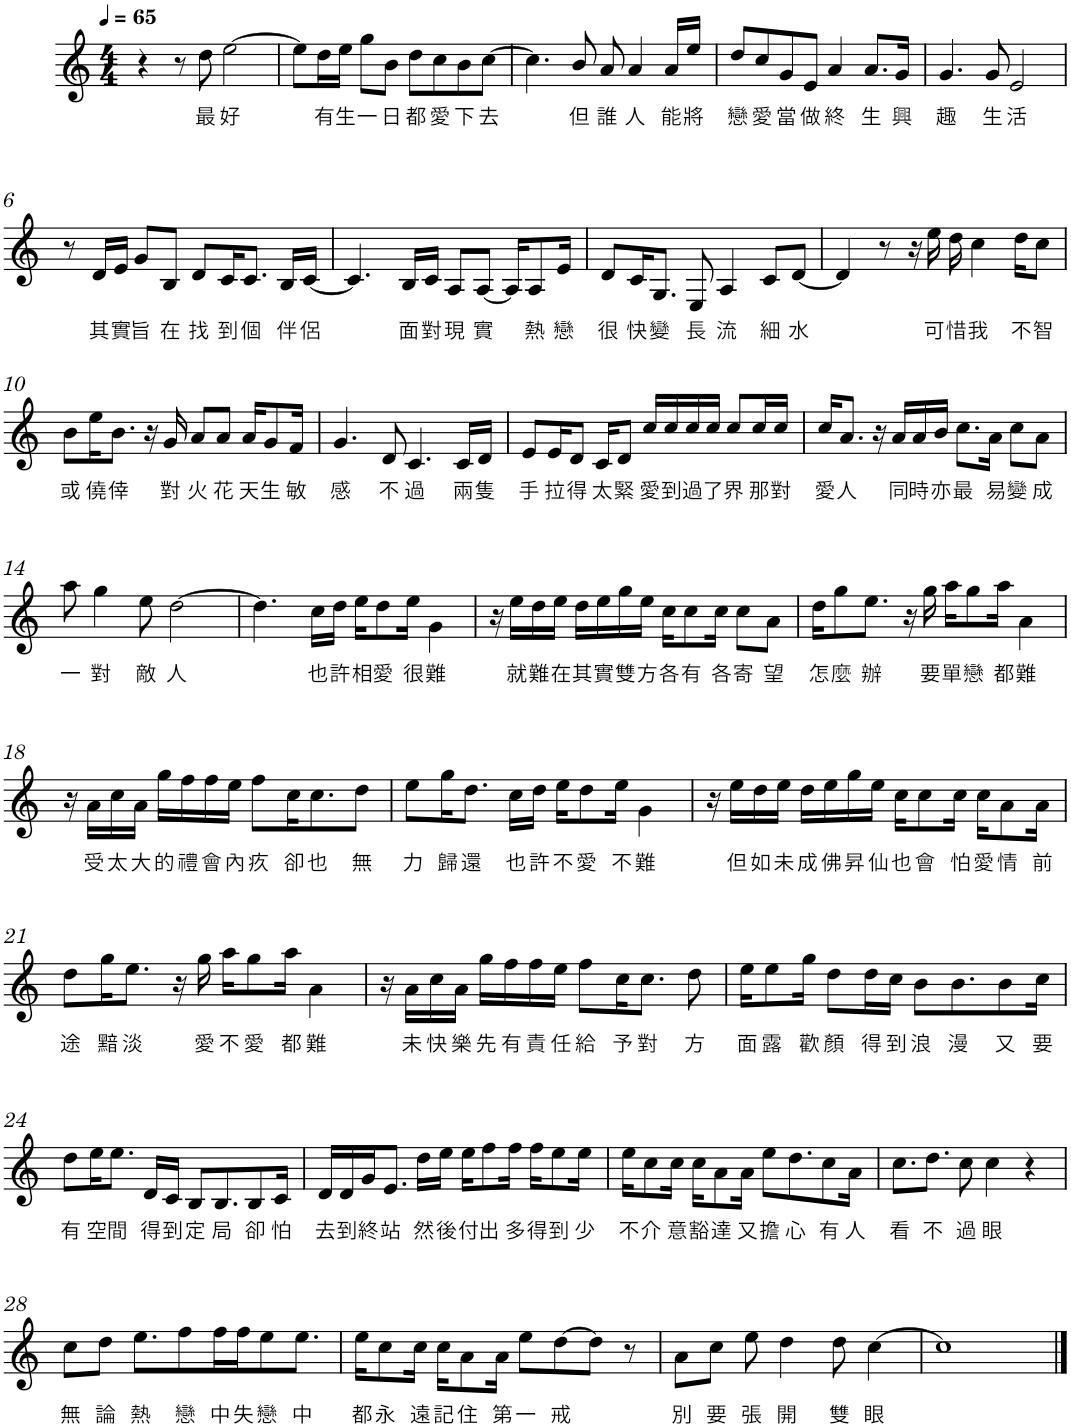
**kern	**text
*part1	*part1
*staff1	*staff1
*I"Voice	*
*I'V	*
*clefG2	*
*k[]	*
*M4/4	*
*MM65	*
=1	=1
4r	.
8r	.
!	!LO:LY:b
8dd\	最
!	!LO:LY:b
[2ee\	好
=2	=2
8ee\L]	.
!	!LO:LY:b
16dd\L	有
!	!LO:LY:b
16ee\JJ	生
!	!LO:LY:b
8gg\L	一
!	!LO:LY:b
8b\J	日
!	!LO:LY:b
8dd\L	都
!	!LO:LY:b
8cc\	愛
!	!LO:LY:b
8b\	下
!	!LO:LY:b
[8cc\J	去
=3	=3
4.cc\]	.
!	!LO:LY:b
8b/	但
!	!LO:LY:b
8a/	誰
!	!LO:LY:b
4a/	人
!	!LO:LY:b
16a/LL	能
!	!LO:LY:b
16ee/JJ	將
=4	=4
!	!LO:LY:b
8dd/L	戀
!	!LO:LY:b
8cc/	愛
!	!LO:LY:b
8g/	當
!	!LO:LY:b
8e/J	做
!	!LO:LY:b
4a/	終
!	!LO:LY:b
8.a/L	生
!	!LO:LY:b
16g/Jk	興
=5	=5
!	!LO:LY:b
4.g/	趣
!	!LO:LY:b
8g/	生
!	!LO:LY:b
2e/	活
!!LO:LB:g=z
=6	=6
8r	.
!	!LO:LY:b
16d/LL	其
!	!LO:LY:b
16e/JJ	實
!	!LO:LY:b
8g/L	旨
!	!LO:LY:b
8B/J	在
!	!LO:LY:b
8d/L	找
!	!LO:LY:b
16c/K	到
!	!LO:LY:b
8.c/J	個
!	!LO:LY:b
16B/LL	伴
!	!LO:LY:b
[16c/JJ	侶
=7	=7
4.c/]	.
!	!LO:LY:b
16B/LL	面
!	!LO:LY:b
16c/JJ	對
!	!LO:LY:b
8A/L	現
!	!LO:LY:b
[8A/J	實
16A/KL]	.
!	!LO:LY:b
8A/	熱
!	!LO:LY:b
16e/Jk	戀
=8	=8
!	!LO:LY:b
8d/L	很
!	!LO:LY:b
16c/K	快
!	!LO:LY:b
8.G/J	變
!	!LO:LY:b
8E/	長
!	!LO:LY:b
4A/	流
!	!LO:LY:b
8c/L	細
!	!LO:LY:b
[8d/J	水
=9	=9
4d/]	.
8r	.
16r	.
!	!LO:LY:b
16ee\	可
!	!LO:LY:b
16dd\	惜
!	!LO:LY:b
4cc\	我
!	!LO:LY:b
16dd\KL	不
!	!LO:LY:b
8cc\J	智
!!LO:LB:g=z
=10	=10
!	!LO:LY:b
8b\L	或
!	!LO:LY:b
16ee\K	僥
!	!LO:LY:b
8.b\J	倖
16r	.
!	!LO:LY:b
16g/	對
!	!LO:LY:b
8a/L	火
!	!LO:LY:b
8a/J	花
!	!LO:LY:b
16a/KL	天
!	!LO:LY:b
8g/	生
!	!LO:LY:b
16f/Jk	敏
=11	=11
!	!LO:LY:b
4.g/	感
!	!LO:LY:b
8d/	不
!	!LO:LY:b
4.c/	過
!	!LO:LY:b
16c/LL	兩
!	!LO:LY:b
16d/JJ	隻
=12	=12
!	!LO:LY:b
8e/L	手
!	!LO:LY:b
16e/K	拉
!	!LO:LY:b
8d/J	得
!	!LO:LY:b
16c/KL	太
!	!LO:LY:b
8d/J	緊
!	!LO:LY:b
16cc/LL	愛
!	!LO:LY:b
16cc/	到
!	!LO:LY:b
16cc/	過
!	!LO:LY:b
16cc/JJ	了
!	!LO:LY:b
8cc/L	界
!	!LO:LY:b
16cc/L	那
!	!LO:LY:b
16cc/JJ	對
=13	=13
!	!LO:LY:b
16cc/KL	愛
!	!LO:LY:b
8.a/J	人
16r	.
!	!LO:LY:b
16a/LL	同
!	!LO:LY:b
16a/	時
!	!LO:LY:b
16b/JJ	亦
!	!LO:LY:b
8.cc\L	最
!	!LO:LY:b
16a\Jk	易
!	!LO:LY:b
8cc\L	變
!	!LO:LY:b
8a\J	成
!!LO:LB:g=z
=14	=14
!	!LO:LY:b
8aa\	一
!	!LO:LY:b
4gg\	對
!	!LO:LY:b
8ee\	敵
!	!LO:LY:b
[2dd\	人
=15	=15
4.dd\]	.
!	!LO:LY:b
16cc\LL	也
!	!LO:LY:b
16dd\JJ	許
!	!LO:LY:b
16ee\KL	相
!	!LO:LY:b
8dd\	愛
!	!LO:LY:b
16ee\Jk	很
!	!LO:LY:b
4g\	難
=16	=16
16r	.
!	!LO:LY:b
16ee\LL	就
!	!LO:LY:b
16dd\	難
!	!LO:LY:b
16ee\JJ	在
!	!LO:LY:b
16dd\LL	其
!	!LO:LY:b
16ee\	實
!	!LO:LY:b
16gg\	雙
!	!LO:LY:b
16ee\JJ	方
!	!LO:LY:b
16cc\KL	各
!	!LO:LY:b
8cc\	有
!	!LO:LY:b
16cc\Jk	各
!	!LO:LY:b
8cc\L	寄
!	!LO:LY:b
8a\J	望
=17	=17
!	!LO:LY:b
16dd\KL	怎
!	!LO:LY:b
8gg\	麼
!	!LO:LY:b
8.ee\J	辦
16r	.
!	!LO:LY:b
16gg\	要
!	!LO:LY:b
16aa\KL	單
!	!LO:LY:b
8gg\	戀
!	!LO:LY:b
16aa\Jk	都
!	!LO:LY:b
4a\	難
!!LO:LB:g=z
=18	=18
16r	.
!	!LO:LY:b
16a\LL	受
!	!LO:LY:b
16cc\	太
!	!LO:LY:b
16a\JJ	大
!	!LO:LY:b
16gg\LL	的
!	!LO:LY:b
16ff\	禮
!	!LO:LY:b
16ff\	會
!	!LO:LY:b
16ee\JJ	內
!	!LO:LY:b
8ff\L	疚
!	!LO:LY:b
16cc\K	卻
!	!LO:LY:b
8.cc\	也
!	!LO:LY:b
8dd\J	無
=19	=19
!	!LO:LY:b
8ee\L	力
!	!LO:LY:b
16gg\K	歸
!	!LO:LY:b
8.dd\J	還
!	!LO:LY:b
16cc\LL	也
!	!LO:LY:b
16dd\JJ	許
!	!LO:LY:b
16ee\KL	不
!	!LO:LY:b
8dd\	愛
!	!LO:LY:b
16ee\Jk	不
!	!LO:LY:b
4g\	難
=20	=20
16r	.
!	!LO:LY:b
16ee\LL	但
!	!LO:LY:b
16dd\	如
!	!LO:LY:b
16ee\JJ	未
!	!LO:LY:b
16dd\LL	成
!	!LO:LY:b
16ee\	佛
!	!LO:LY:b
16gg\	昇
!	!LO:LY:b
16ee\JJ	仙
!	!LO:LY:b
16cc\KL	也
!	!LO:LY:b
8cc\	會
!	!LO:LY:b
16cc\Jk	怕
!	!LO:LY:b
16cc\KL	愛
!	!LO:LY:b
8a\	情
!	!LO:LY:b
16a\Jk	前
!!LO:LB:g=z
=21	=21
!	!LO:LY:b
8dd\L	途
!	!LO:LY:b
16gg\K	黯
!	!LO:LY:b
8.ee\J	淡
16r	.
!	!LO:LY:b
16gg\	愛
!	!LO:LY:b
16aa\KL	不
!	!LO:LY:b
8gg\	愛
!	!LO:LY:b
16aa\Jk	都
!	!LO:LY:b
4a\	難
=22	=22
16r	.
!	!LO:LY:b
16a\LL	未
!	!LO:LY:b
16cc\	快
!	!LO:LY:b
16a\JJ	樂
!	!LO:LY:b
16gg\LL	先
!	!LO:LY:b
16ff\	有
!	!LO:LY:b
16ff\	責
!	!LO:LY:b
16ee\JJ	任
!	!LO:LY:b
8ff\L	給
!	!LO:LY:b
16cc\K	予
!	!LO:LY:b
8.cc\J	對
!	!LO:LY:b
8dd\	方
=23	=23
!	!LO:LY:b
16ee\KL	面
!	!LO:LY:b
8ee\	露
!	!LO:LY:b
16gg\Jk	歡
!	!LO:LY:b
8dd\L	顏
!	!LO:LY:b
16dd\L	得
!	!LO:LY:b
16cc\JJ	到
!	!LO:LY:b
8b\L	浪
!	!LO:LY:b
8.b\	漫
!	!LO:LY:b
8b\	又
!	!LO:LY:b
16cc\Jk	要
!!LO:LB:g=z
=24	=24
!	!LO:LY:b
8dd\L	有
!	!LO:LY:b
16ee\K	空
!	!LO:LY:b
8.ee\J	間
!	!LO:LY:b
16d/LL	得
!	!LO:LY:b
16c/JJ	到
!	!LO:LY:b
8B/L	定
!	!LO:LY:b
8.B/	局
!	!LO:LY:b
8B/	卻
!	!LO:LY:b
16c/Jk	怕
=25	=25
!	!LO:LY:b
16d/LL	去
!	!LO:LY:b
16d/	到
!	!LO:LY:b
16g/J	終
!	!LO:LY:b
8.e/J	站
!	!LO:LY:b
16dd\LL	然
!	!LO:LY:b
16ee\JJ	後
!	!LO:LY:b
16ee\KL	付
!	!LO:LY:b
8ff\	出
!	!LO:LY:b
16ff\Jk	多
!	!LO:LY:b
16ff\KL	得
!	!LO:LY:b
8ee\	到
!	!LO:LY:b
16ee\Jk	少
=26	=26
!	!LO:LY:b
16ee\KL	不
!	!LO:LY:b
8cc\	介
!	!LO:LY:b
16cc\Jk	意
!	!LO:LY:b
16cc\KL	豁
!	!LO:LY:b
8a\	達
!	!LO:LY:b
16a\Jk	又
!	!LO:LY:b
8ee\L	擔
!	!LO:LY:b
8.dd\	心
!	!LO:LY:b
8cc\	有
!	!LO:LY:b
16a\Jk	人
=27	=27
!	!LO:LY:b
8.cc\L	看
!	!LO:LY:b
8.dd\J	不
!	!LO:LY:b
8cc\	過
!	!LO:LY:b
4cc\	眼
4r	.
!!LO:LB:g=z
=28	=28
!	!LO:LY:b
8cc\L	無
!	!LO:LY:b
8dd\J	論
!	!LO:LY:b
8.ee\L	熱
!	!LO:LY:b
8ff\	戀
!	!LO:LY:b
16ff\L	中
!	!LO:LY:b
16ff\J	失
!	!LO:LY:b
8ee\	戀
!	!LO:LY:b
8.ee\J	中
=29	=29
!	!LO:LY:b
16ee\KL	都
!	!LO:LY:b
8cc\	永
!	!LO:LY:b
16cc\Jk	遠
!	!LO:LY:b
16cc\KL	記
!	!LO:LY:b
8a\	住
!	!LO:LY:b
16a\Jk	第
!	!LO:LY:b
8ee\L	一
!	!LO:LY:b
[8dd\	戒
8dd\J]	.
8r	.
=30	=30
!	!LO:LY:b
8a\L	別
!	!LO:LY:b
8cc\J	要
!	!LO:LY:b
8ee\	張
!	!LO:LY:b
4dd\	開
!	!LO:LY:b
8dd\	雙
!	!LO:LY:b
[4cc\	眼
=31	=31
1cc]	.
==	==
*-	*-
